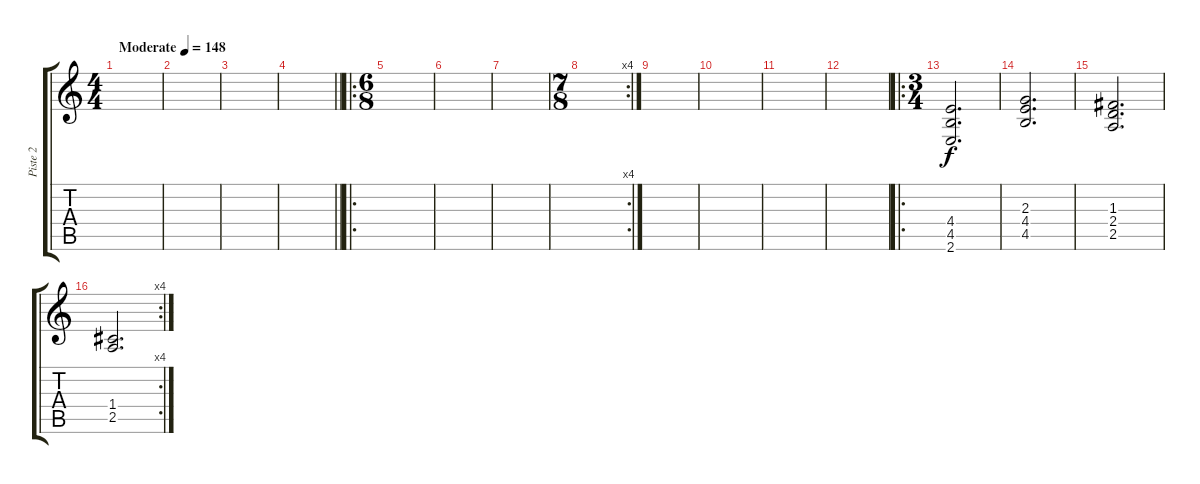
\track ("Piste 2" "Piste 2") {instrument distortionguitar}
\staff {score tabs}
\tuning (D4 A3 F3 C3 G2 D2) {hide}
\ts (4 4)
\tempo (148 "Moderate")
\clef g2
\ks c
|
|
|
\barLineRight lightlight
|
\ro
\ts (6 8)
\section ("" "")
|
|
|
\rc 4
\ts (7 8)
|
|
|
|
|
\ro
\ts (3 4)
(4.4 4.5 2.6).2{d} |
(2.3 4.4 4.5).2{d} |
(1.3 2.4 2.5).2{d} |
\rc 4
(1.4 2.5).2{d}
